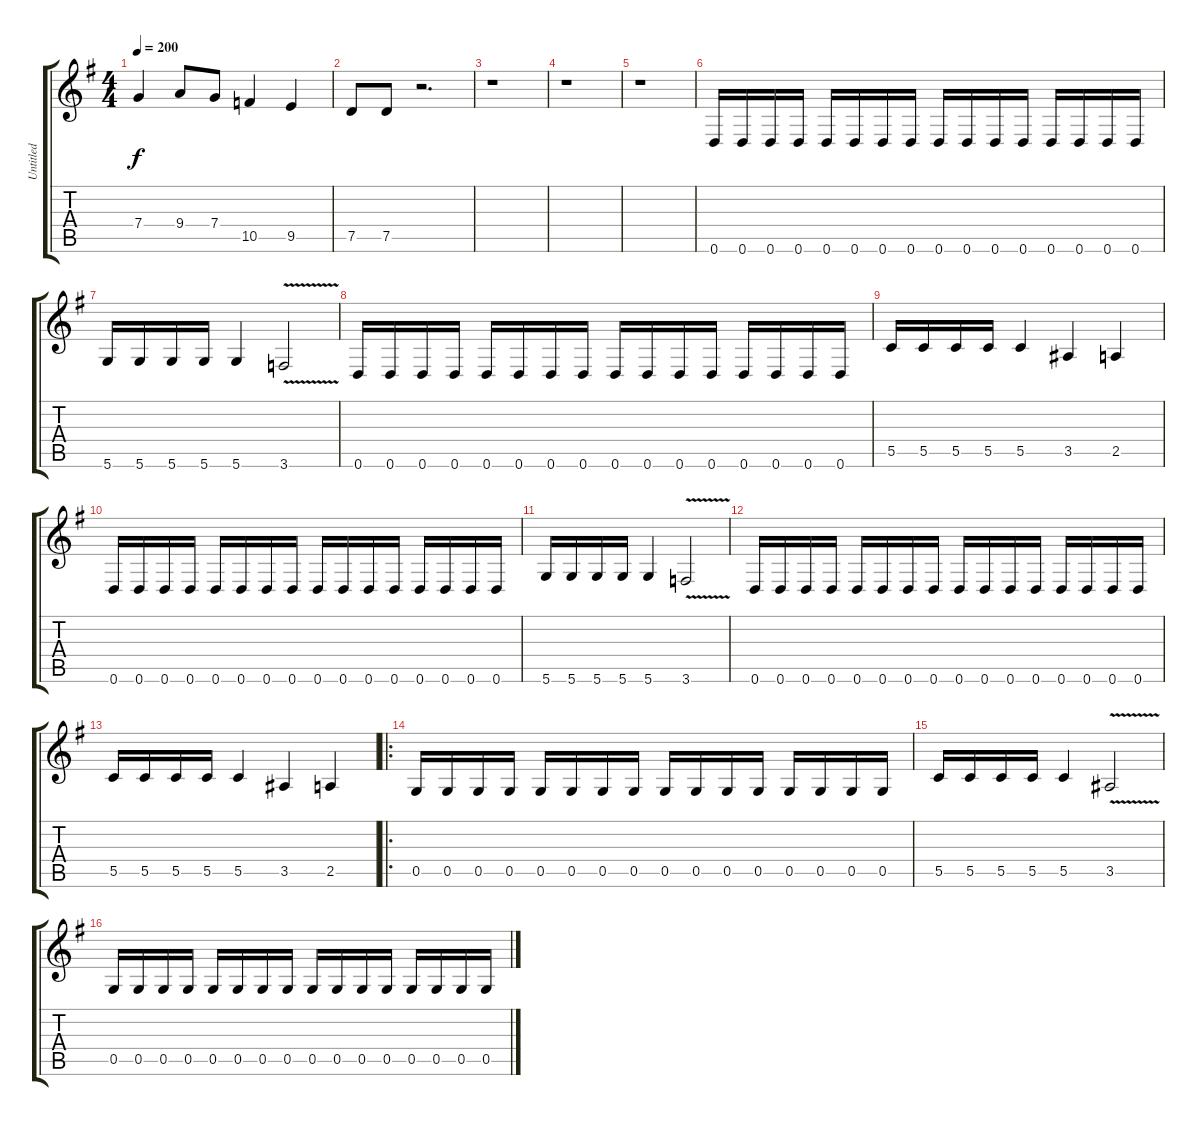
\track ("Untitled" "Untitled") {instrument distortionguitar}
\staff {score tabs}
\tuning (D4 A3 F3 C3 G2 D2) {hide}
\ts (4 4)
\tempo 200
\clef g2
\ks g
7.4.4{dy f} 9.4.8 7.4.8 10.5.4 9.5.4 |
7.5.8 7.5.8 r.2{d} |
r.1 |
r.1 |
r.1 |
0.6.16 0.6.16 0.6.16 0.6.16 0.6.16 0.6.16 0.6.16 0.6.16 0.6.16 0.6.16 0.6.16 0.6.16 0.6.16 0.6.16 0.6.16 0.6.16 |
5.6.16 5.6.16 5.6.16 5.6.16 5.6.4 3.6{v}.2 |
0.6.16 0.6.16 0.6.16 0.6.16 0.6.16 0.6.16 0.6.16 0.6.16 0.6.16 0.6.16 0.6.16 0.6.16 0.6.16 0.6.16 0.6.16 0.6.16 |
5.5.16 5.5.16 5.5.16 5.5.16 5.5.4 3.5.4 2.5.4 |
0.6.16 0.6.16 0.6.16 0.6.16 0.6.16 0.6.16 0.6.16 0.6.16 0.6.16 0.6.16 0.6.16 0.6.16 0.6.16 0.6.16 0.6.16 0.6.16 |
5.6.16 5.6.16 5.6.16 5.6.16 5.6.4 3.6{v}.2 |
0.6.16 0.6.16 0.6.16 0.6.16 0.6.16 0.6.16 0.6.16 0.6.16 0.6.16 0.6.16 0.6.16 0.6.16 0.6.16 0.6.16 0.6.16 0.6.16 |
5.5.16 5.5.16 5.5.16 5.5.16 5.5.4 3.5.4 2.5.4 |
\ro
0.5.16 0.5.16 0.5.16 0.5.16 0.5.16 0.5.16 0.5.16 0.5.16 0.5.16 0.5.16 0.5.16 0.5.16 0.5.16 0.5.16 0.5.16 0.5.16 |
5.5.16 5.5.16 5.5.16 5.5.16 5.5.4 3.5{v}.2 |
0.5.16 0.5.16 0.5.16 0.5.16 0.5.16 0.5.16 0.5.16 0.5.16 0.5.16 0.5.16 0.5.16 0.5.16 0.5.16 0.5.16 0.5.16 0.5.16
